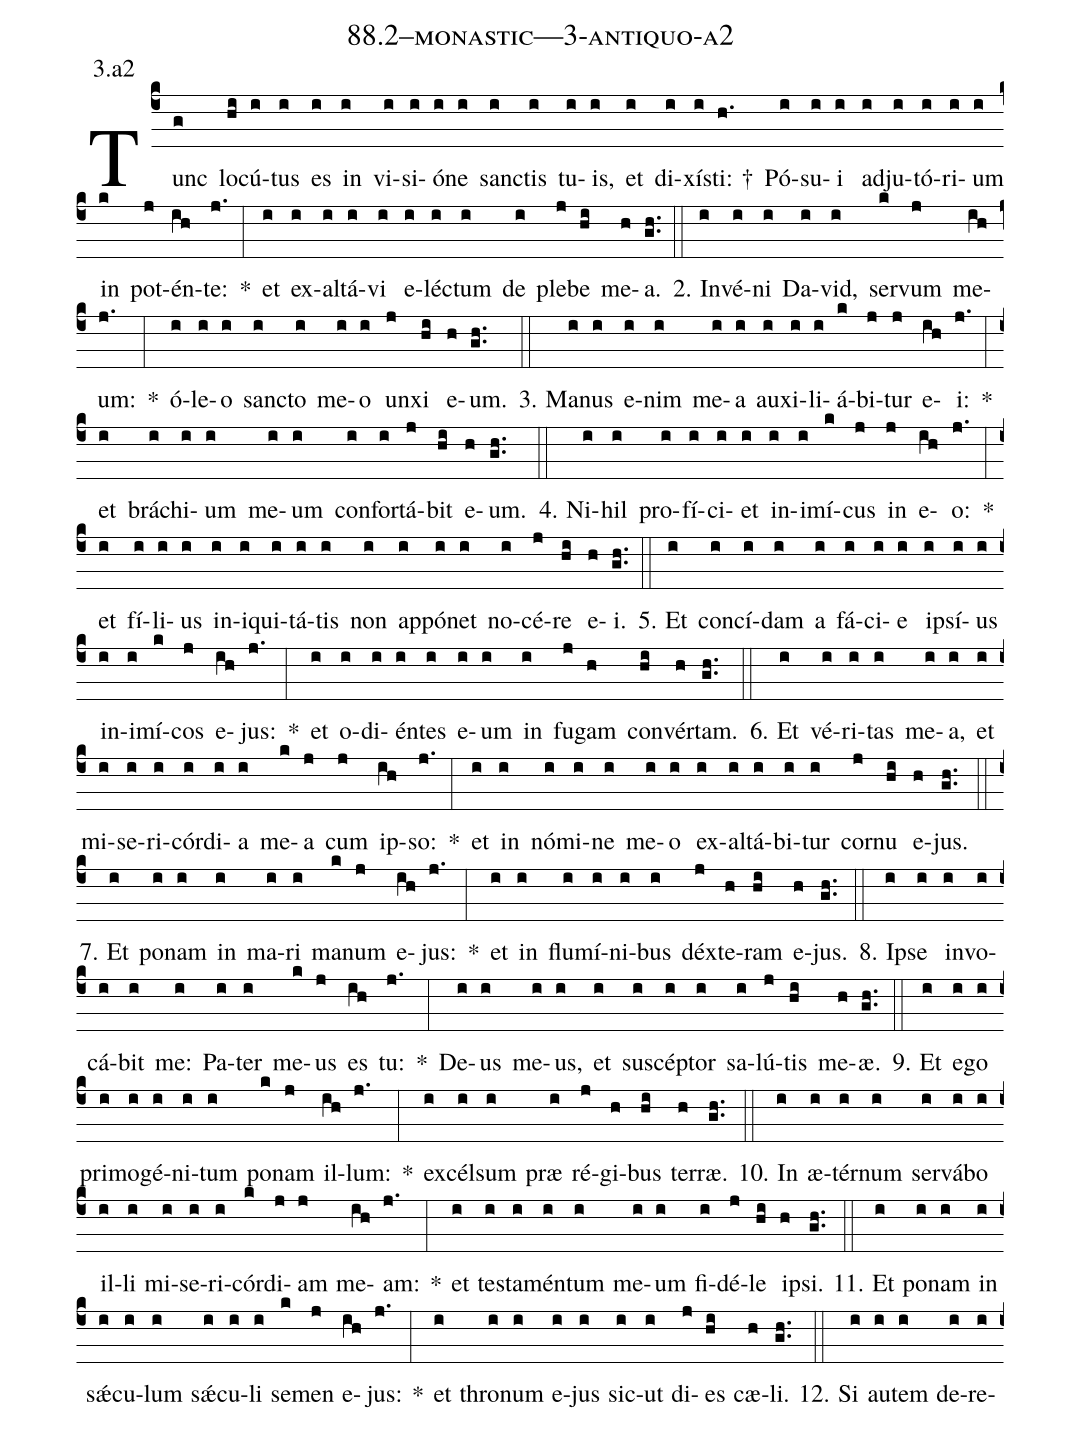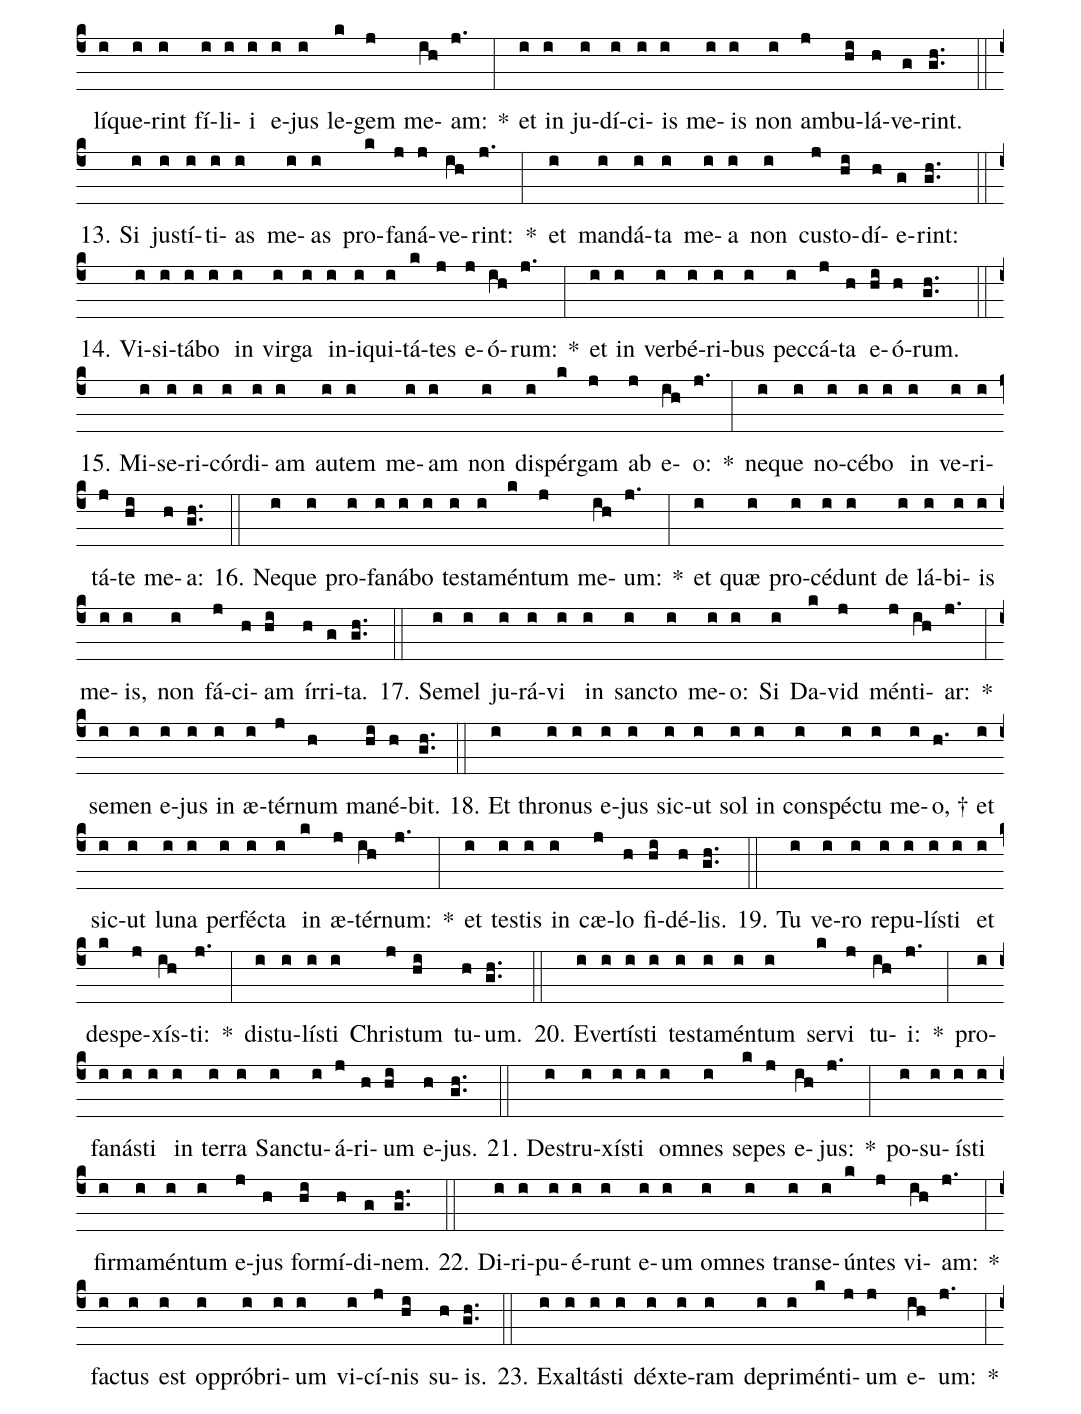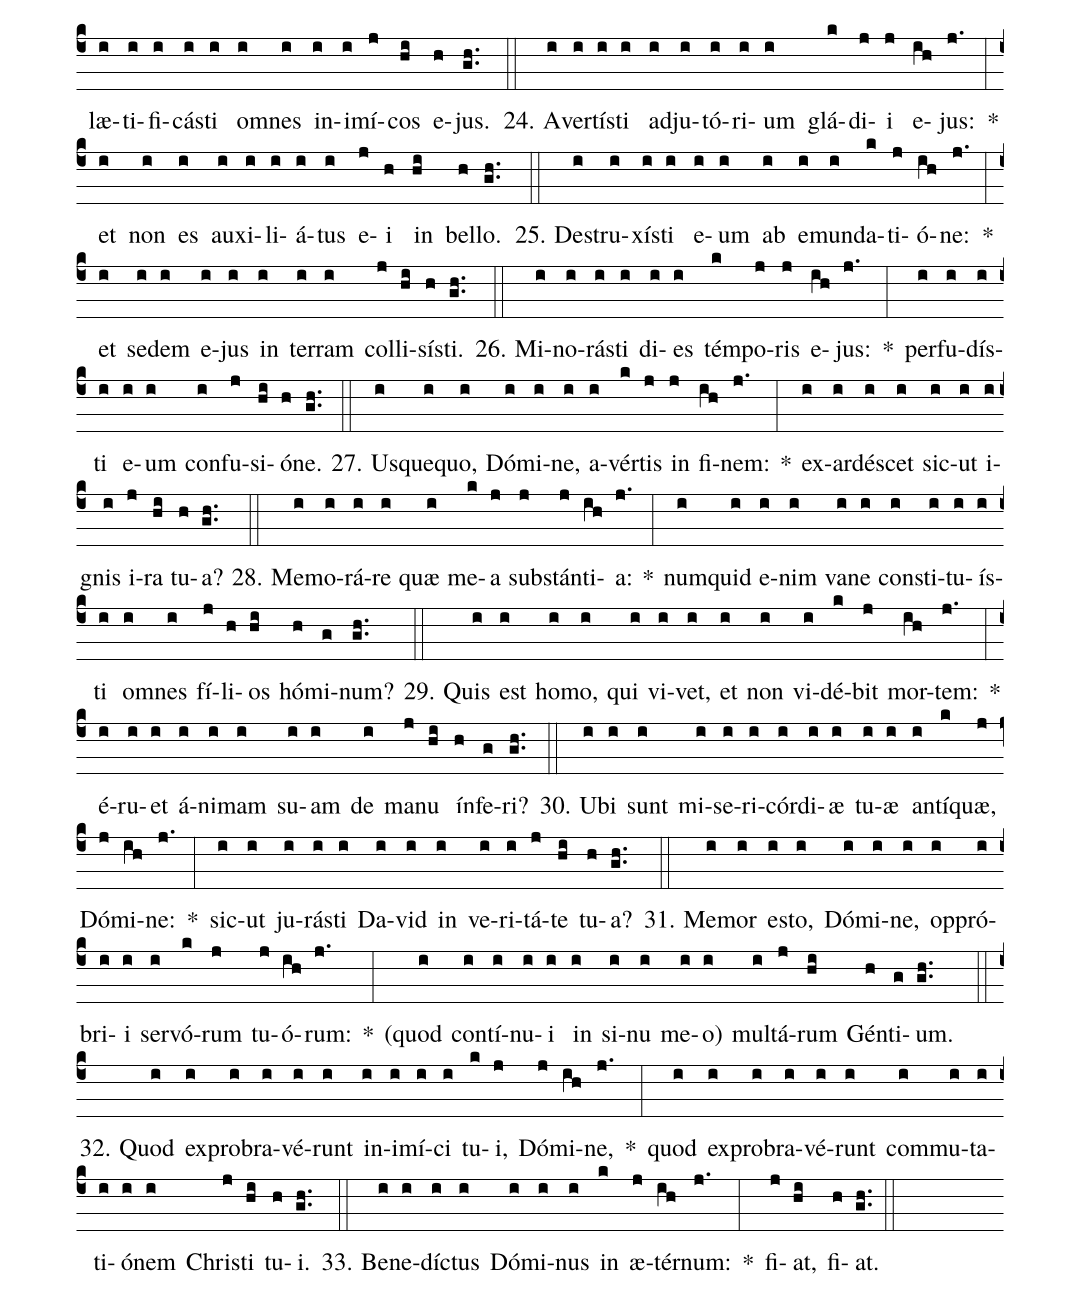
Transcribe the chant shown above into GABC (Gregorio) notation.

name: 88.2--monastic---3-antiquo-a2;
annotation: 3.a2;
%%
(c4)Tunc(g) lo(hi)cú(i)tus(i) es(i) in(i) vi(i)si(i)ó(i)ne(i) sanc(i)tis(i) tu(i)is,(i) et(i) di(i)xís(i)ti: †(h.) Pó(i)su(i)i(i) ad(i)ju(i)tó(i)ri(i)um(i) in(k) pot(j)én(ih)te:(j.) *(:) et(i) ex(i)al(i)tá(i)vi(i) e(i)léc(i)tum(i) de(i) ple(j)be(hi) me(h)a.(gh..) (::)
2. In(i)vé(i)ni(i) Da(i)vid,(i) ser(k)vum(j) me(ih)um:(j.) *(:) ó(i)le(i)o(i) sanc(i)to(i) me(i)o(i) un(j)xi(hi) e(h)um.(gh..) (::)
3. Ma(i)nus(i) e(i)nim(i) me(i)a(i) au(i)xi(i)li(i)á(k)bi(j)tur(j) e(ih)i:(j.) *(:) et(i) brá(i)chi(i)um(i) me(i)um(i) con(i)for(i)tá(j)bit(hi) e(h)um.(gh..) (::)
4. Ni(i)hil(i) pro(i)fí(i)ci(i)et(i) in(i)i(i)mí(k)cus(j) in(j) e(ih)o:(j.) *(:) et(i) fí(i)li(i)us(i) in(i)i(i)qui(i)tá(i)tis(i) non(i) ap(i)pó(i)net(i) no(i)cé(j)re(hi) e(h)i.(gh..) (::)
5. Et(i) con(i)cí(i)dam(i) a(i) fá(i)ci(i)e(i) ip(i)sí(i)us(i) in(i)i(i)mí(k)cos(j) e(ih)jus:(j.) *(:) et(i) o(i)di(i)én(i)tes(i) e(i)um(i) in(i) fu(j)gam(h) con(hi)vér(h)tam.(gh..) (::)
6. Et(i) vé(i)ri(i)tas(i) me(i)a,(i) et(i) mi(i)se(i)ri(i)cór(i)di(i)a(i) me(k)a(j) cum(j) ip(ih)so:(j.) *(:) et(i) in(i) nó(i)mi(i)ne(i) me(i)o(i) ex(i)al(i)tá(i)bi(i)tur(i) cor(j)nu(hi) e(h)jus.(gh..) (::)
7. Et(i) po(i)nam(i) in(i) ma(i)ri(i) ma(k)num(j) e(ih)jus:(j.) *(:) et(i) in(i) flu(i)mí(i)ni(i)bus(i) déx(j)te(h)ram(hi) e(h)jus.(gh..) (::)
8. Ip(i)se(i) in(i)vo(i)cá(i)bit(i) me:(i) Pa(i)ter(i) me(k)us(j) es(ih) tu:(j.) *(:) De(i)us(i) me(i)us,(i) et(i) su(i)scép(i)tor(i) sa(i)lú(j)tis(hi) me(h)æ.(gh..) (::)
9. Et(i) e(i)go(i) pri(i)mo(i)gé(i)ni(i)tum(i) po(k)nam(j) il(ih)lum:(j.) *(:) ex(i)cél(i)sum(i) præ(i) ré(j)gi(h)bus(hi) ter(h)ræ.(gh..) (::)
10. In(i) æ(i)tér(i)num(i) ser(i)vá(i)bo(i) il(i)li(i) mi(i)se(i)ri(i)cór(k)di(j)am(j) me(ih)am:(j.) *(:) et(i) tes(i)ta(i)mén(i)tum(i) me(i)um(i) fi(i)dé(j)le(hi) ip(h)si.(gh..) (::)
11. Et(i) po(i)nam(i) in(i) sǽ(i)cu(i)lum(i) sǽ(i)cu(i)li(i) se(k)men(j) e(ih)jus:(j.) *(:) et(i) thro(i)num(i) e(i)jus(i) sic(i)ut(i) di(j)es(hi) cæ(h)li.(gh..) (::)
12. Si(i) au(i)tem(i) de(i)re(i)lí(i)que(i)rint(i) fí(i)li(i)i(i) e(i)jus(i) le(k)gem(j) me(ih)am:(j.) *(:) et(i) in(i) ju(i)dí(i)ci(i)is(i) me(i)is(i) non(i) am(j)bu(hi)lá(h)ve(g)rint.(gh..) (::)
13. Si(i) jus(i)tí(i)ti(i)as(i) me(i)as(i) pro(k)fa(j)ná(j)ve(ih)rint:(j.) *(:) et(i) man(i)dá(i)ta(i) me(i)a(i) non(i) cus(j)to(hi)dí(h)e(g)rint:(gh..) (::)
14. Vi(i)si(i)tá(i)bo(i) in(i) vir(i)ga(i) in(i)i(i)qui(i)tá(k)tes(j) e(j)ó(ih)rum:(j.) *(:) et(i) in(i) ver(i)bé(i)ri(i)bus(i) pec(i)cá(j)ta(h) e(hi)ó(h)rum.(gh..) (::)
15. Mi(i)se(i)ri(i)cór(i)di(i)am(i) au(i)tem(i) me(i)am(i) non(i) di(i)spér(k)gam(j) ab(j) e(ih)o:(j.) *(:) ne(i)que(i) no(i)cé(i)bo(i) in(i) ve(i)ri(i)tá(j)te(hi) me(h)a:(gh..) (::)
16. Ne(i)que(i) pro(i)fa(i)ná(i)bo(i) tes(i)ta(i)mén(k)tum(j) me(ih)um:(j.) *(:) et(i) quæ(i) pro(i)cé(i)dunt(i) de(i) lá(i)bi(i)is(i) me(i)is,(i) non(i) fá(j)ci(h)am(hi) ír(h)ri(g)ta.(gh..) (::)
17. Se(i)mel(i) ju(i)rá(i)vi(i) in(i) sanc(i)to(i) me(i)o:(i) Si(i) Da(k)vid(j) mén(j)ti(ih)ar:(j.) *(:) se(i)men(i) e(i)jus(i) in(i) æ(i)tér(j)num(h) ma(hi)né(h)bit.(gh..) (::)
18. Et(i) thro(i)nus(i) e(i)jus(i) sic(i)ut(i) sol(i) in(i) con(i)spéc(i)tu(i) me(i)o, †(h.) et(i) sic(i)ut(i) lu(i)na(i) per(i)féc(i)ta(i) in(k) æ(j)tér(ih)num:(j.) *(:) et(i) tes(i)tis(i) in(i) cæ(j)lo(h) fi(hi)dé(h)lis.(gh..) (::)
19. Tu(i) ve(i)ro(i) re(i)pu(i)lís(i)ti(i) et(i) de(k)spe(j)xís(ih)ti:(j.) *(:) dis(i)tu(i)lís(i)ti(i) Chris(j)tum(hi) tu(h)um.(gh..) (::)
20. E(i)ver(i)tís(i)ti(i) tes(i)ta(i)mén(i)tum(i) ser(k)vi(j) tu(ih)i:(j.) *(:) pro(i)fa(i)nás(i)ti(i) in(i) ter(i)ra(i) Sanc(i)tu(i)á(j)ri(h)um(hi) e(h)jus.(gh..) (::)
21. De(i)stru(i)xís(i)ti(i) om(i)nes(i) se(k)pes(j) e(ih)jus:(j.) *(:) po(i)su(i)ís(i)ti(i) fir(i)ma(i)mén(i)tum(i) e(j)jus(h) for(hi)mí(h)di(g)nem.(gh..) (::)
22. Di(i)ri(i)pu(i)é(i)runt(i) e(i)um(i) om(i)nes(i) trans(i)e(i)ún(k)tes(j) vi(ih)am:(j.) *(:) fac(i)tus(i) est(i) op(i)pró(i)bri(i)um(i) vi(i)cí(j)nis(hi) su(h)is.(gh..) (::)
23. Ex(i)al(i)tás(i)ti(i) déx(i)te(i)ram(i) de(i)pri(i)mén(k)ti(j)um(j) e(ih)um:(j.) *(:) læ(i)ti(i)fi(i)cás(i)ti(i) om(i)nes(i) in(i)i(i)mí(j)cos(hi) e(h)jus.(gh..) (::)
24. A(i)ver(i)tís(i)ti(i) ad(i)ju(i)tó(i)ri(i)um(i) glá(k)di(j)i(j) e(ih)jus:(j.) *(:) et(i) non(i) es(i) au(i)xi(i)li(i)á(i)tus(i) e(j)i(h) in(hi) bel(h)lo.(gh..) (::)
25. De(i)stru(i)xís(i)ti(i) e(i)um(i) ab(i) e(i)mun(i)da(k)ti(j)ó(ih)ne:(j.) *(:) et(i) se(i)dem(i) e(i)jus(i) in(i) ter(i)ram(i) col(j)li(hi)sís(h)ti.(gh..) (::)
26. Mi(i)no(i)rás(i)ti(i) di(i)es(i) tém(k)po(j)ris(j) e(ih)jus:(j.) *(:) per(i)fu(i)dís(i)ti(i) e(i)um(i) con(i)fu(j)si(hi)ó(h)ne.(gh..) (::)
27. Us(i)que(i)quo,(i) Dó(i)mi(i)ne,(i) a(i)vér(k)tis(j) in(j) fi(ih)nem:(j.) *(:) ex(i)ar(i)dé(i)scet(i) sic(i)ut(i) i(i)gnis(i) i(j)ra(hi) tu(h)a?(gh..) (::)
28. Me(i)mo(i)rá(i)re(i) quæ(i) me(k)a(j) sub(j)stán(j)ti(ih)a:(j.) *(:) num(i)quid(i) e(i)nim(i) va(i)ne(i) con(i)sti(i)tu(i)ís(i)ti(i) om(i)nes(i) fí(j)li(h)os(hi) hó(h)mi(g)num?(gh..) (::)
29. Quis(i) est(i) ho(i)mo,(i) qui(i) vi(i)vet,(i) et(i) non(i) vi(i)dé(k)bit(j) mor(ih)tem:(j.) *(:) é(i)ru(i)et(i) á(i)ni(i)mam(i) su(i)am(i) de(i) ma(j)nu(hi) ín(h)fe(g)ri?(gh..) (::)
30. U(i)bi(i) sunt(i) mi(i)se(i)ri(i)cór(i)di(i)æ(i) tu(i)æ(i) an(i)tí(k)quæ,(j) Dó(j)mi(ih)ne:(j.) *(:) sic(i)ut(i) ju(i)rás(i)ti(i) Da(i)vid(i) in(i) ve(i)ri(i)tá(j)te(hi) tu(h)a?(gh..) (::)
31. Me(i)mor(i) es(i)to,(i) Dó(i)mi(i)ne,(i) op(i)pró(i)bri(i)i(i) ser(i)vó(k)rum(j) tu(j)ó(ih)rum:(j.) *(:) <v>(</v>quod(i) con(i)tí(i)nu(i)i(i) in(i) si(i)nu(i) me(i)o)(i) mul(i)tá(j)rum(hi) Gén(h)ti(g)um.(gh..) (::)
32. Quod(i) ex(i)pro(i)bra(i)vé(i)runt(i) in(i)i(i)mí(i)ci(i) tu(k)i,(j) Dó(j)mi(ih)ne,(j.) *(:) quod(i) ex(i)pro(i)bra(i)vé(i)runt(i) com(i)mu(i)ta(i)ti(i)ó(i)nem(i) Chris(j)ti(hi) tu(h)i.(gh..) (::)
33. Be(i)ne(i)díc(i)tus(i) Dó(i)mi(i)nus(i) in(k) æ(j)tér(ih)num:(j.) *(:) fi(j)at,(hi) fi(h)at.(gh..) (::)
